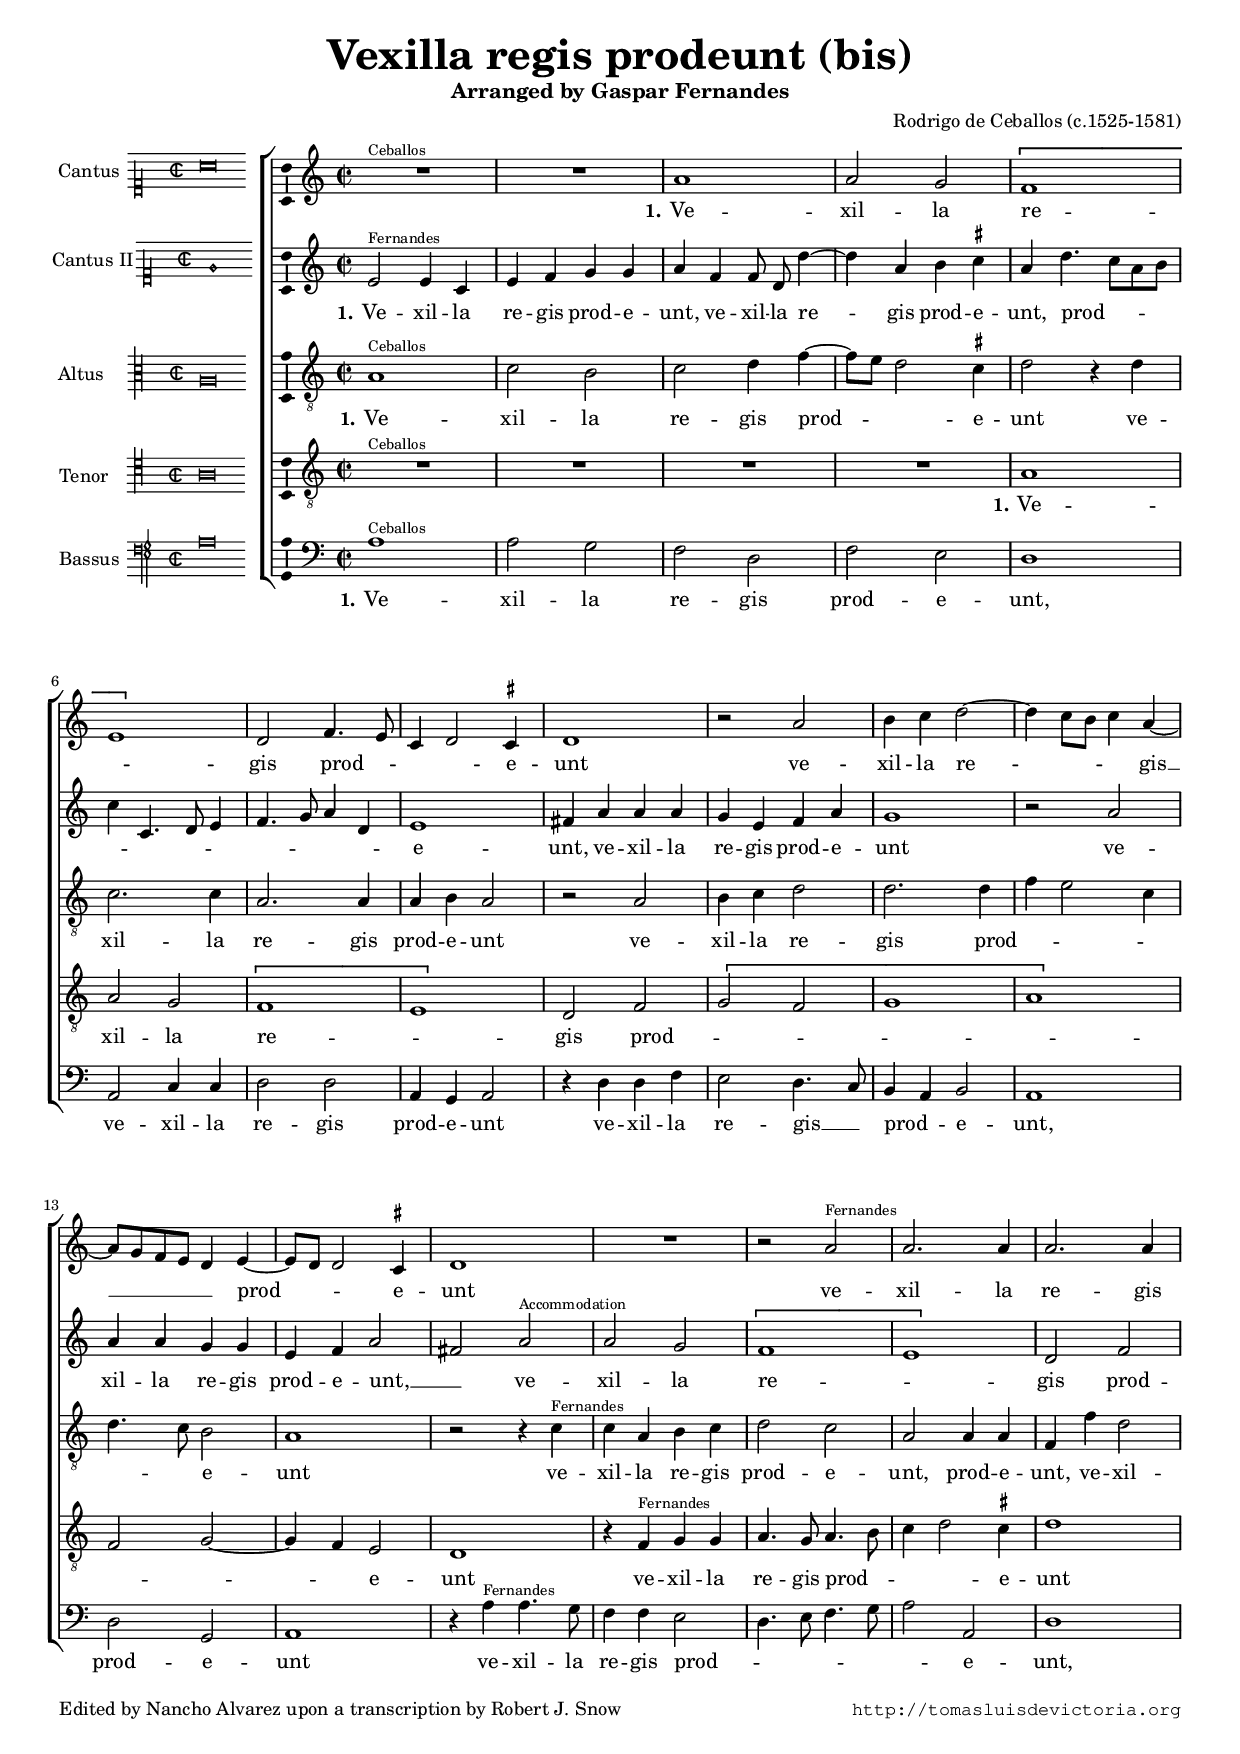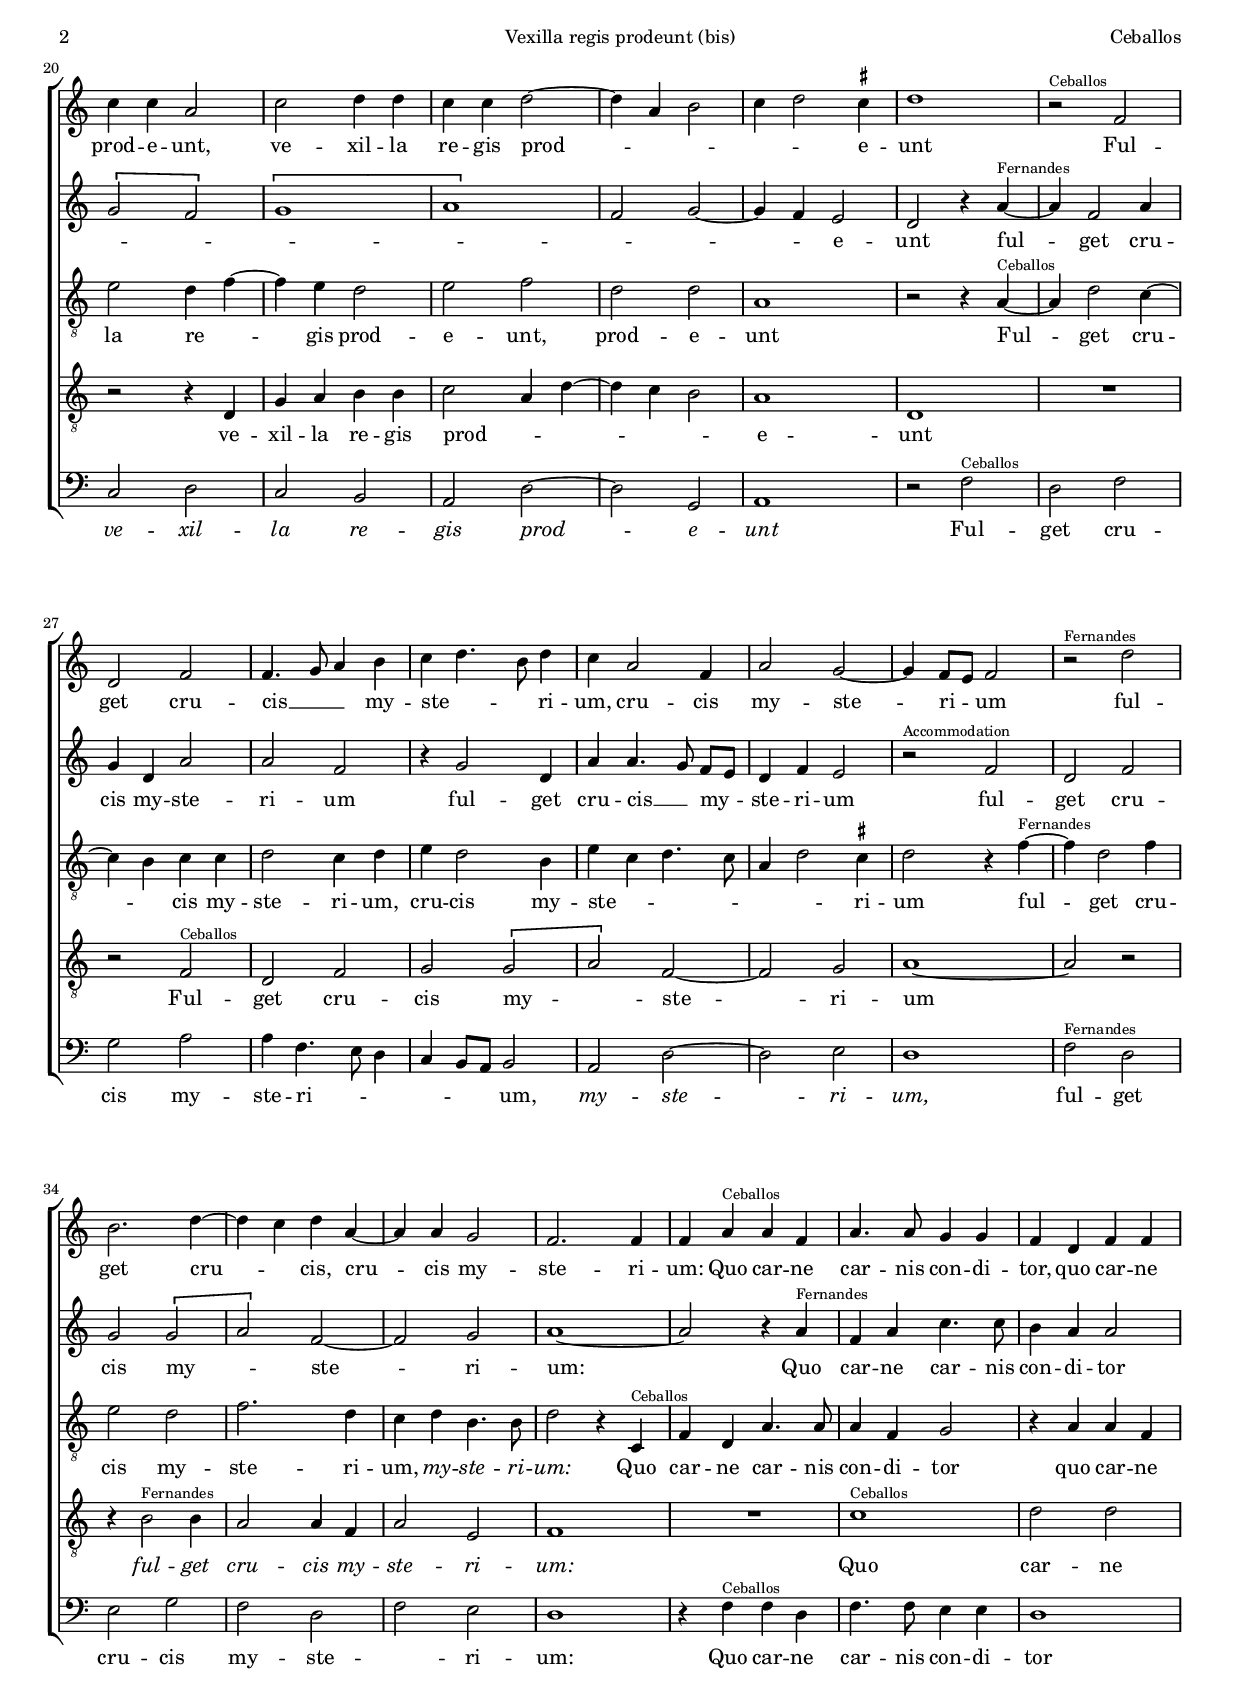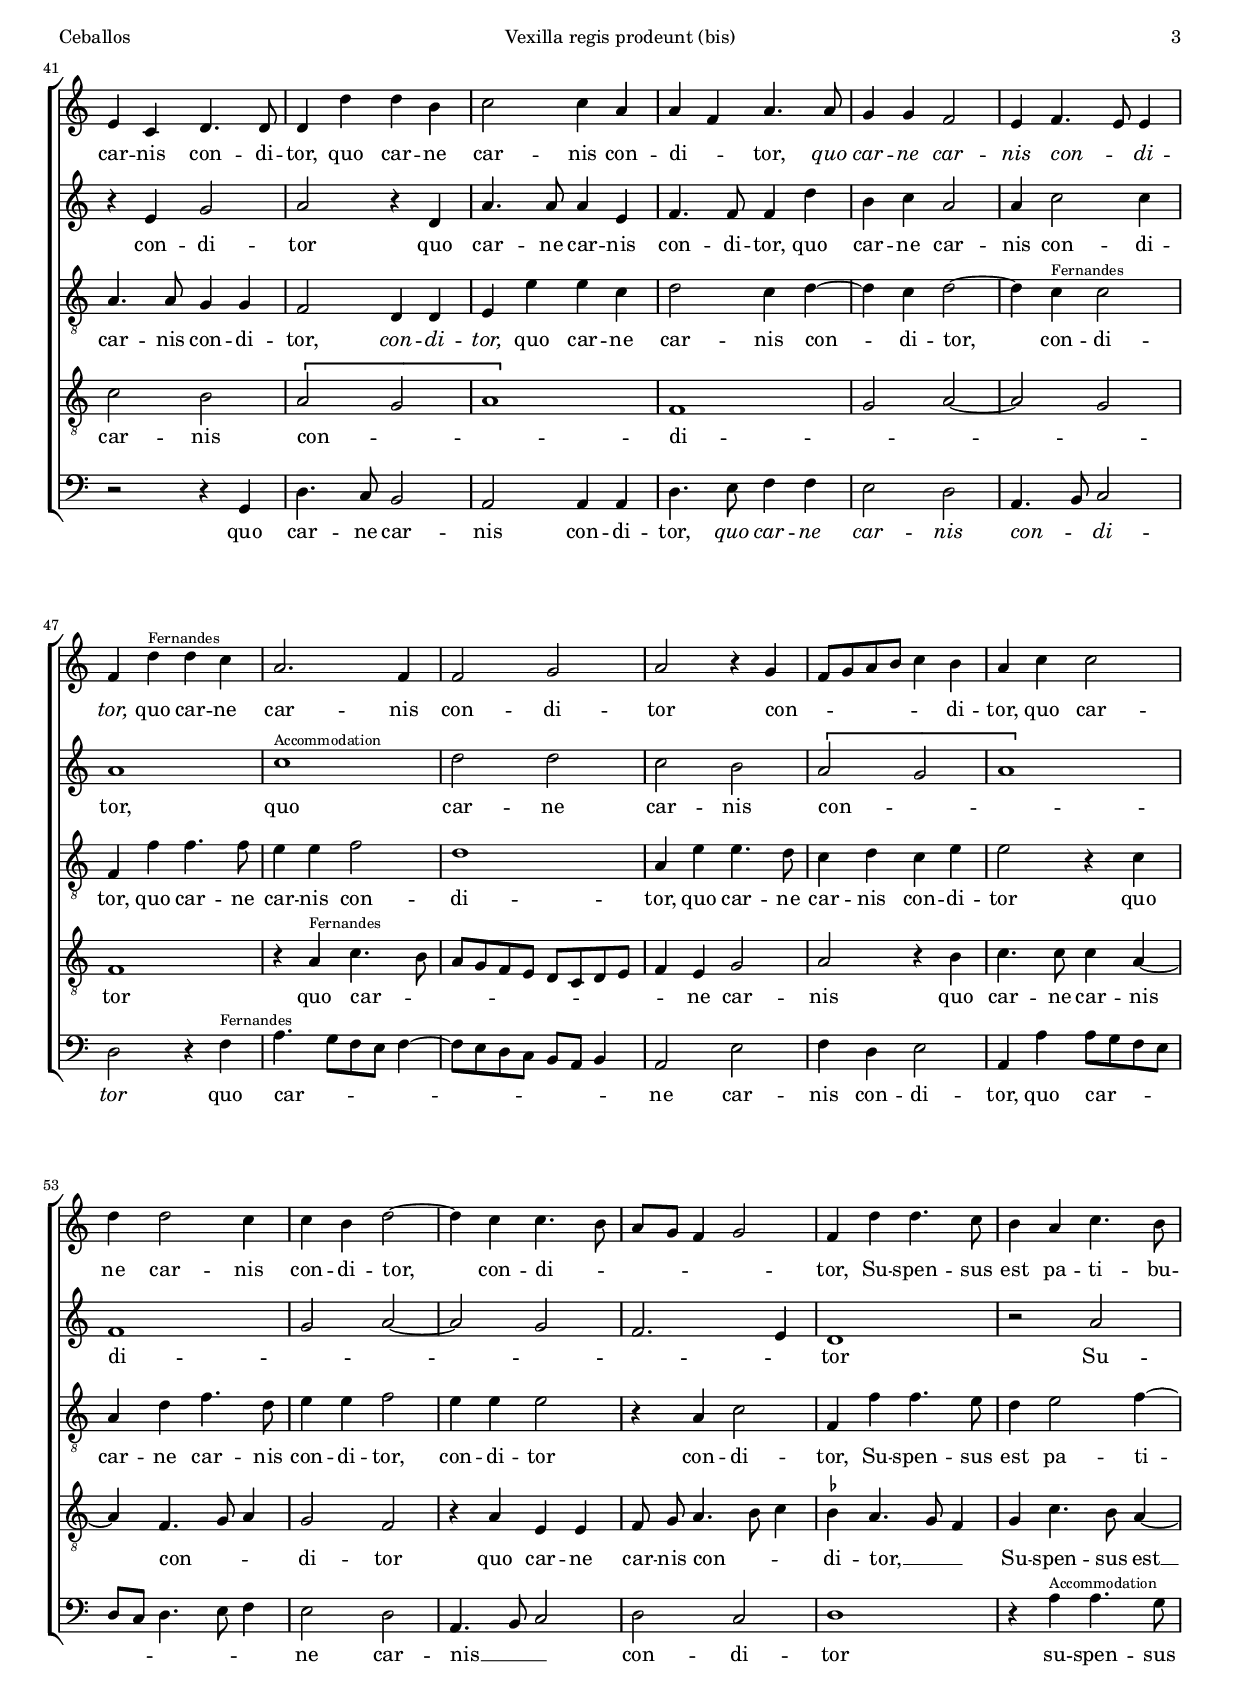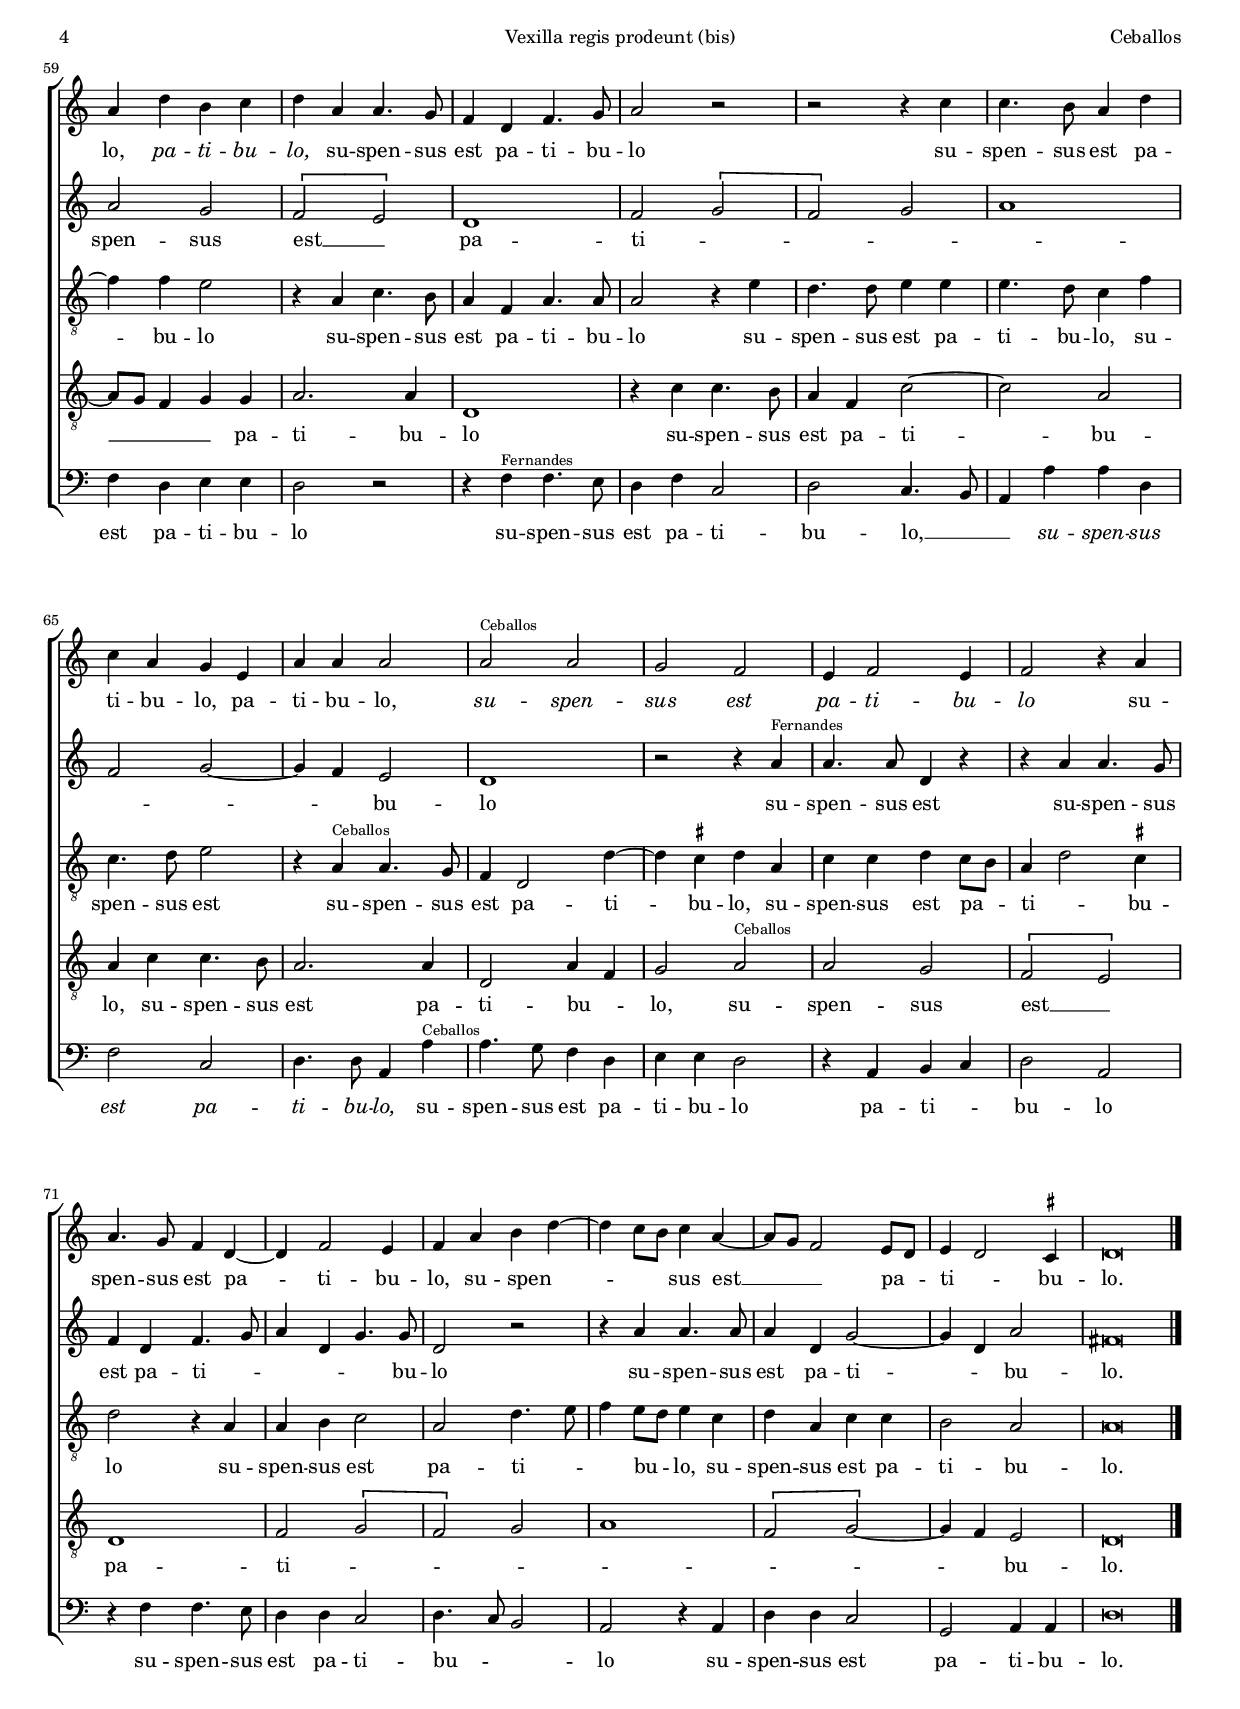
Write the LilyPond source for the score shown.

\version "2.22.0"

#(set-default-paper-size "a4")
#(set-global-staff-size 16.2)
#(ly:set-option 'point-and-click #f)
%mobile -s14.2 -i3.4

italicas=\override LyricText.font-shape = #'italic
rectas=\override LyricText.font-shape = #'upright
ss=\once \set suggestAccidentals = ##t
incipitwidth = 20
mtempo={\tempo 4 = 100}
mtempob={\tempo 4 = 50}
mt=#(define-music-function (offset) (number?) ; move lyric text
      #{ \once \override LyricText.X-offset = -$offset #})

ceballos=\markup{\fontsize #-2 "Ceballos"}
fernandes=\markup{\fontsize #-2 "Fernandes"}
accommodation=\markup{\fontsize #-2 "Accommodation"}

htitle="Vexilla regis prodeunt (bis)"
hcomposer="Ceballos"

\header {
	title=\markup{\fontsize #3 "Vexilla regis prodeunt (bis)"}
	subtitle=\markup{"Arranged by Gaspar Fernandes"}
	%subsubtitle=\markup{\null \vspace #1 }
	composer="Rodrigo de Ceballos (c.1525-1581)"
        pdfauthor=\composer
	%opus="(-)"
%	poet=\markup{}
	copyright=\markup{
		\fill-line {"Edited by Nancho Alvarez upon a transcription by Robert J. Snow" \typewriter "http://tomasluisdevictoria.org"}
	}
%	tagline=""
}


global={\key c \major \time 2/2 % Snow pone \key f, tambien en los incipits, pero en los demas sistemas no ha armadura
        \skip 1*77 \bar "||"
	\bar "|."
}


cantus=\relative c''{
	s4*0^\ceballos
	R1*2
	a1
	a2 g
	\[f1
	e\]
	d2 f4. e8
	c4 d2 \ss cis4
	d1
	r2 a'
	b4 c d2 ~
	d4 c8 b c4 a ~
	a8 g f e d4 e ~
	e8 d d2 \ss cis4
	d1
	R1
	r2 a'2^\fernandes
	a2. a4
	a2. a4
	c c a2
	c2 d4 d
	c c d2 ~
	d4 a b2
	c4 d2 \ss cis4
	d1
	r2^\ceballos f,
	d2 f
	f4. g8 a4 b
	c4 d4. b8 d4
	c4 a2 f4
	a2 g ~
	g4 f8 e f2
	r2^\fernandes d'2
	b2. d4 ~
	d4 c d a ~
	a4 a g2
	f2. f4
	f a^\ceballos a f
	a4. a8 g4 g
	f d f f
	e c d4. d8
	d4 d' d b
	c2 c4 a
	a f a4. a8
	g4 g f2
	e4 f4. e8 e4
	f d'^\fernandes d c
	a2. f4
	f2 g
	a2 r4 g
	f8 g a b c4 b
	a c c2
	d4 d2 c4
	c4 b d2 ~
	d4 c c4. b8
	a g f4 g2
	f4 d' d4. c8
	b4 a c4. b8
	a4 d b c
	d a a4. g8
	f4 d f4. g8
	a2 r
	r2 r4 c
	c4. b8 a4 d
	c a g e
	a a a2
	a2^\ceballos a
	g f
	e4 f2 e4
	f2 r4 a
	a4. g8 f4 d ~
	d4 f2 e4
	f a b d ~
	d c8 b c4 a ~
	a8 g f2 e8 d
	e4 d2 \ss cis4
	d\breve*1/2
}

cantusdos=\relative c'{
	s4*0^\fernandes
	e2 e4 c
	e f g g
	a4 f f8 \noBeam d d'4 ~
	d4 a b \ss cis
	a4 d4. c8 a b
	c4 c,4. d8 e4
	f4. g8 a4 d, 
	e1
	fis4 a a a
	g e f a
	g1
	r2 a
	a4 a g g
	e f a2
	fis2 a^\accommodation
	a2 g
	\[f1
	e\]
	d2 f
	\[g2 f\]
	\[g1 
	a\]
	f2 g ~
	g4 f e2
	d2 r4 a'^\fernandes ~
	a4 f2 a4
	g4 d a'2
	a f
	r4 g2 d4
	a'4 a4. g8 f[ e]
	d4 f e2
	r2^\accommodation f
	d2 f
	g \[g
	a\] f ~
	f g
	a1 ~
	a2 r4 a^\fernandes
	f4 a c4. c8
	b4 a a2
	r4 e g2
	a2 r4 d,
	a'4. a8 a4 e
	f4. f8 f4 d'
	b4 c a2
	a4 c2 c4
	a1
	c1^\accommodation
	d2 d
	c b
	\[a2 g
	a1\]
	f
	g2 a ~
	a g
	f2. e4
	d1
	r2 a' % ^\accommodation
	a2 g
	\[f2 e\]
	d1
	f2 \[g
	f\] g
	a1
	f2 g ~
	g4 f e2
	d1
	r2 r4 a'^\fernandes
	a4. a8 d,4 r
	r4 a' a4. g8
	f4 d f4. g8
	a4 d, g4. g8
	d2 r
	r4 a' a4. a8
	a4 d, g2 ~
	g4 d a'2
	fis\breve*1/2
}

altus=\relative c'{
	s4*0^\ceballos
	a1
	c2 b
	c2 d4 f ~
	f8 e d2 \ss cis4
	d2 r4 d
	c2. c4 % diferente ritmo en original
	a2. a4
	a4 b a2
	r2 a
	b4 c d2
	d2. d4
	f4 e2 c4
	d4. c8 b2
	a1
	r2 r4 c^\fernandes
	c4 a b c
	d2 c
	a2 a4 a
	f f' d2
	e d4 f ~
	f4 e d2
	e f
	d d
	a1
	r2 r4 a^\ceballos ~
	a4 d2 c4 ~
	c4 b c c
	d2 c4 d
	e4 d2 b4
	e c d4. c8
	a4 d2 \ss cis4
	d2 r4 f^\fernandes ~
	f4 d2 f4
	e2 d
	f2. d4
	c4 d b4. b8
	d2 r4 c,^\ceballos
	f4 d a'4. a8
	a4 f g2
	r4 a a f
	a4. a8 g4 g
	f2 d4 d
	e e' e c % Snow e c' c a hay octavas con cantus 1, original es e' e c
	d2 c4 d ~
	d4 c d2 ~
	d4 c^\fernandes c2
	f,4 f'4 f4. f8
	e4 e f2
	d1
	a4 e' e4. d8
	c4 d c e
	e2 r4 c
	a d f4. d8
	e4 e f2
	e4 e e2
	r4 a, c2
	f,4 f' f4. e8
	d4 e2 f4 ~
	f4 f e2
	r4 a, c4. b8
	a4 f a4. a8
	a2 r4 e'
	d4. d8 e4 e
	e4. d8 c4 f
	c4. d8 e2
	r4 a,^\ceballos a4. g8
	f4 d2 d'4 ~
	d4 \ss cis d a 
	c4 c d c8 b
	a4 d2 \ss cis4
	d2 r4 a
	a4 b c2
	a d4. e8
	f4 e8 d e4 c
	d4 a c c
	b2 a
	a\breve*1/2
}

tenor=\relative c'{
	s4*0^\ceballos
	R1*4
	a1
	a2 g
	\[f1
	e\]
	d2 f
	\[g2 f
	g1 a\]
	f2 g ~
	g4 f e2
	d1
	r4 f^\fernandes g g
	a4. g8 a4. b8
	c4 d2 \ss cis4
	d1
	r2 r4 d,
	g4 a b b
	c2 a4 d ~
	d c b2
	a1
	d,
	R1
	r2 f^\ceballos
	d f
	g \[g
	a\] f ~
	f g
	a1 ~
	a2 r
	r4 b2^\fernandes b4
	a2 a4 f
	a2 e
	f1
	R1
	c'1^\ceballos
	d2 d
	c b
	\[a2 g
	a1\]
	f1
	g2 a ~
	a g
	f1
	r4 a^\fernandes c4. b8
	a8 g f e d c d e
	f4 e g2
	a2 r4 b
	c4. c8 c4 a ~
	a f4. g8 a4
	g2 f
	r4 a e e
	f8 \noBeam g a4. b8 c4
	\ss bes4 a4. g8 f4
	g4 c4. b8 a4 ~
	a8 g f4 g g
	a2. a4
	d,1
	r4 c' c4. b8
	a4 f c'2 ~
	c a
	a4 c c4. b8
	a2. a4
	d,2 a'4 f
	g2 a^\ceballos
	a2 g
	\[f2 e\]
	d1
	f2 \[g
	f\] g
	a1
	\[f2 g ~ \]
	g4 f e2
	d\breve*1/2
}

bassus=\relative c'{
	s4*0^\ceballos
	a1
	a2 g
	f2 d
	f e 
	d1
	a2 c4 c
	d2 d
	a4 g a2
	r4 d d f
	e2 d4. c8
	b4 a b2
	a1
	d2 g,
	a1
	r4 a'^\fernandes a4. g8
	f4 f e2
	d4. e8 f4. g8
	a2 a,
	d1
	c2 d
	c2 b
	a d ~
	d g,
	a1
	r2 f'^\ceballos
	d2 f
	g2 a
	a4 f4. e8 d4
	c4 b8 a b2
	a2 d ~
	d e
	d1
	f2^\fernandes d
	e g
	f d
	f e
	d1
	r4 f^\ceballos f d
	f4.f8 e4 e
	d1
	r2 r4 g,
	d'4. c8 b2
	a a4 a
	d4. e8 f4 f % Snow f4 e
	e2 d
	a4. b8 c2
	d2 r4 f^\fernandes
	a4. g8[ f e] f4 ~
	f8 e d c b a b4
	a2 e'
	f4 d e2
	a,4 a' a8 g f e
	d c d4. e8 f4
	e2 d
	a4. b8 c2
	d c
	d1
	r4 a'^\accommodation a4. g8
	f4 d e e
	d2 r
	r4 f^\fernandes f4. e8
	d4 f c2
	d2 c4. b8
	a4 a' a d,
	f2 c
	d4. d8 a4 a'^\ceballos
	a4. g8 f4 d
	e e d2
	r4 a b c
	d2 a
	r4 f' f4. e8
	d4 d c2
	d4. c8 b2
	a2 r4 a
	d4 d c2
	g2 a4 a 
	d\breve*1/2
}

textocantus=\lyricmode{
\set stanza = "1."
Ve -- xil -- la re -- _ gis \mt #.5 prod -- _ _ _ e -- unt
ve -- xil -- la re -- _ _ _ \mt #.5 gis __ _ _ _ _ prod -- _ _ e -- unt
ve -- xil -- la re -- gis prod -- e -- unt,
ve -- xil -- la re -- gis prod -- _ _ _ _ e -- unt
Ful -- get cru -- cis __ _ _ my -- ste -- _ _ ri -- um,
cru -- cis my -- ste -- ri -- _ um
ful -- get cru -- _ cis, cru -- cis my -- ste -- ri -- um:
Quo car -- ne car -- nis con -- di -- tor,
quo car -- ne car -- nis con -- di -- tor,
quo car -- ne car -- nis con -- di -- _ tor,
\italicas
quo car -- ne car -- nis con -- _ di -- tor,
\rectas
quo car -- ne car -- nis con -- di -- tor
con -- _ _ _ _ _ di -- tor,
quo car -- ne car -- nis con -- di -- tor,
con -- di -- _ _ _ _ _ tor,
Su -- spen -- sus est pa -- ti -- bu -- lo,
\italicas
pa -- ti -- bu -- lo,
\rectas
su -- spen -- sus est pa -- ti -- bu -- lo
su -- spen -- sus est pa -- ti -- bu -- lo,
pa -- ti -- bu -- lo,
\italicas
su -- spen -- sus est pa -- ti -- bu -- lo
\rectas
su -- spen -- sus est pa -- ti -- bu -- lo,
su -- \mt #.5 spen -- _ _ _ sus est __ _ _ pa -- _ ti -- _ bu -- lo.
}

textocantusdos=\lyricmode{
\set stanza = "1."
Ve -- xil -- la re -- gis prod -- e -- unt,
ve -- xil -- la re -- gis prod -- e -- unt,
prod -- _ _ _ _ _ _ _ _ _ _ _ e -- unt,
ve -- xil -- la re -- gis prod -- e -- unt
ve -- xil -- la re -- gis prod -- e -- unt, __ _ % unt unt
ve -- xil -- la re -- _ gis \mt #1.5 prod -- _ _ _ _ _ _ _ e -- unt
ful -- get cru -- cis my -- ste -- ri -- um
ful -- get cru -- cis __ _ my -- _ ste -- ri -- um
ful -- get cru -- cis my -- _ ste -- ri -- um:
Quo car -- ne car -- nis con -- di -- tor
con -- di -- tor
quo car -- ne car -- nis con -- di -- tor,
quo car -- ne car -- nis con -- di -- tor,
quo car -- ne car -- nis con -- _ _ di -- _ _ _ _ _ tor
Su -- spen -- sus est __ _ pa -- ti -- _ _ _ _ _ _ _ bu -- lo
su -- spen -- sus est
su -- spen -- sus est pa -- ti -- _ _ _ _ bu -- lo
su -- spen -- sus est pa -- ti -- _ bu -- lo.
}

textoaltus=\lyricmode{
\set stanza = "1."
Ve -- xil -- la re -- gis prod -- _ _ e -- unt
ve -- xil -- la re -- gis prod -- e -- unt 
ve -- xil -- la re -- gis \mt #.7 prod -- _ _ _ _ _ e -- unt
ve -- xil -- la re -- gis prod -- e -- unt,
prod -- e -- unt,
ve -- xil -- la re -- _ gis prod -- e -- unt,
prod -- e -- unt
Ful -- get \mt #1 cru -- _ cis my -- ste -- ri -- um,
cru -- cis my -- ste -- _ _ _ _ _ ri -- um
ful -- get cru -- cis my -- ste -- ri -- um,
\italicas
my -- ste -- ri -- um:
\rectas
Quo car -- ne car -- nis con -- di -- tor
quo car -- ne car -- nis con -- di -- tor,
\italicas
con -- di -- tor,
\rectas
quo car -- ne car -- nis con -- di -- tor,
con -- di -- tor,
quo car -- ne car -- nis con -- di -- tor,
quo car -- ne car -- nis con -- di -- tor
quo car -- ne car -- nis con -- di -- tor,
con -- di -- tor
con -- di -- tor,
Su -- spen -- sus est pa -- ti -- bu -- lo
su -- spen -- sus est pa -- ti -- bu -- lo
su -- spen -- sus est pa -- ti -- bu -- lo,
su -- spen -- sus est 
su -- spen -- sus est pa -- ti -- bu -- lo,
su -- spen -- sus est pa -- _ ti -- _ bu -- lo
su -- spen -- sus est pa -- ti -- _ _ bu -- _ lo,
su -- spen -- sus est pa -- ti -- bu -- lo.
}

textotenor=\lyricmode{
\set stanza = "1."
Ve -- xil -- la re -- _ gis \mt #.5 prod -- _ _ _ _ _ _ _ e -- unt
ve -- xil -- la re -- gis prod -- _ _ _ e -- unt
ve -- xil -- la re -- gis prod -- _ _ _ _ e -- unt
Ful -- get cru -- cis my -- _ ste -- ri -- um 
\italicas ful -- get cru -- cis my -- ste -- ri -- um: \rectas % Snow marca solo ]
Quo car -- ne car -- nis con -- _ _ di -- _ _ _ tor
quo car -- _ _ _ _ _ _ _ _ _ _ ne car -- nis
quo car -- ne car -- \mt #.5 nis con -- _ _ di -- tor
quo car -- ne car -- nis con -- _ _ di -- tor, __ _ _ 
Su -- spen -- sus \mt #.3 est __ _ _ _ pa -- ti -- bu -- lo
su -- spen -- sus est pa -- ti -- bu -- lo,
su -- spen -- sus est pa -- ti -- bu -- _ lo,
su -- spen -- sus est __ _ pa -- ti -- _ _ _ _ _ _ _ bu -- lo.
}

textobassus=\lyricmode{
\set stanza = "1."
Ve -- xil -- la re -- gis prod -- e -- unt,
ve -- xil -- la re -- gis prod -- e -- unt 
ve -- xil -- la re -- gis __ _ prod -- _ e -- unt,
prod -- e -- unt 
ve -- xil -- la re -- gis prod -- _ _ _ _ _ e -- unt,
\italicas
ve -- xil -- la re -- gis prod -- e -- unt \rectas
Ful -- get cru -- cis my -- ste -- ri -- _ _ _ _ _ \mt#.5 um,
\italicas
my -- ste -- ri -- um, \rectas
ful -- get cru -- cis my -- \mt #.5 ste -- _ ri -- um:
Quo car -- ne car -- nis con -- di -- tor
quo car -- ne car -- nis con -- di -- tor,
\italicas
quo car -- ne car -- nis con -- _ di -- tor \rectas
quo car -- _ _ _ _ _ _ _ _ _ _ ne car -- nis con -- di -- tor,
quo car -- _ _ _ _ _ _ _ _ ne car -- nis __ _ _ con -- di -- tor
su -- spen -- sus est pa -- ti -- bu -- lo
su -- spen -- sus est pa -- ti -- bu -- lo, __ _ _ 
\italicas
su -- spen -- sus est pa -- ti -- bu -- lo, \rectas
su -- spen -- sus est pa -- ti -- bu -- lo
pa -- ti -- _ bu -- lo
su -- spen -- sus est pa -- ti -- bu -- _ _ lo
su -- spen -- sus est pa -- ti -- bu -- lo.
}


incipitcantus=\markup{
	\score{
		{ 
		\set Staff.instrumentName="Cantus "
		\override NoteHead.style = #'neomensural
		\override Staff.TimeSignature.style = #'neomensural
		\cadenzaOn 
		\clef "petrucci-c1"
		\key c \major % Snow f
		\time 2/2
                a'\breve
		} 

	\layout { line-width=\incipitwidth indent = 0 }
	}
}

incipitcantusdos=\markup{
	\score{
		{ 
		\set Staff.instrumentName="Cantus II"
		\override NoteHead.style = #'neomensural
		\override Staff.TimeSignature.style = #'neomensural
		\cadenzaOn 
		\clef "petrucci-c1"
		\key c \major % Snow f
		\time 2/2
                e'1*2
		} 

	\layout { line-width=\incipitwidth indent = 0 }
	}
}

incipitaltus=\markup{
	\score{
		{ 
		\set Staff.instrumentName="Altus    "
		\override NoteHead.style = #'neomensural 
		\override Staff.TimeSignature.style = #'neomensural
		\cadenzaOn 
		\clef "petrucci-c3"
		\key c \major % Snow f
		\time 2/2
                a\breve
		} 
	\layout { line-width=\incipitwidth indent = 0 }
	}
}


incipittenor=\markup{
	\score{
		{ 
		\set Staff.instrumentName="Tenor   "
		\override NoteHead.style = #'neomensural 
		\override Staff.TimeSignature.style = #'neomensural
		\cadenzaOn 
		\clef "petrucci-c4"
		\key c \major % Snow f
		\time 2/2
                a\breve
		} 
	\layout { line-width=\incipitwidth indent=0 }
	}
}

incipittenordos=\markup{
	\score{
		{ 
		\set Staff.instrumentName="Tenor II "
		\override NoteHead.style = #'neomensural 
		\override Staff.TimeSignature.style = #'neomensural
		\cadenzaOn 
		\clef "petrucci-c4"
		\key c \major
		\time 2/2
                a\breve
		} 
	\layout { line-width=\incipitwidth indent=0 }
	}
}

incipitbassus=\markup{
	\score{
		{ 
		\set Staff.instrumentName="Bassus "
		\override NoteHead.style = #'neomensural
		\override Staff.TimeSignature.style = #'neomensural
		\cadenzaOn 
		\clef "petrucci-f4"
		\key c \major % Snow f
		\time 2/2
                a\breve
		} 
	\layout { line-width=\incipitwidth indent = 0 }
	}
}

%\layout {
%       \context {\Voice
%               \remove Ligature_bracket_engraver
%               \consists Mensural_ligature_engraver
%       }
%       line-width=\incipitwidth
%       indent = 0
%}

\score {\transpose c' c'{
\new ChoirStaff<<

\new StaffGroup 
       
	\new Staff <<\global
	\new Voice="v1" {
		\set Staff.instrumentName=\incipitcantus
		\clef "treble"
		\cantus }
	\new Lyrics \lyricsto "v1" {\textocantus }
	>>

	\new Staff <<\global
	\new Voice="v5" {
		\set Staff.instrumentName=\incipitcantusdos
		\clef "treble"
		\cantusdos }
	\new Lyrics \lyricsto "v5" {\textocantusdos }
	>>
        
	\new Staff <<\global
	\new Voice="v2" {
		\set Staff.instrumentName=\incipitaltus
		\clef "G_8"
		\altus }
	\new Lyrics \lyricsto "v2" {\textoaltus }
	>>
	
	\new Staff <<\global
	\new Voice="v3" {
		\set Staff.instrumentName=\incipittenor
		\clef "G_8"
		\tenor }
	\new Lyrics \lyricsto "v3" {\textotenor }
	>>

	\new Staff <<\global
	\new Voice="v4" {
		\set Staff.instrumentName=\incipitbassus
		\clef "bass"
		\bassus }
	\new Lyrics \lyricsto "v4" {\textobassus }
	>>
	
>>

	} % transpose

\layout{ 
	\context {\Lyrics 
		\override VerticalAxisGroup.staff-affinity = #UP
		\override VerticalAxisGroup.nonstaff-relatedstaff-spacing =
			#'((basic-distance . 0) (minimum-distance . 0) (padding . 1))
		\override LyricText.font-size = #1.2
		\override LyricHyphen.minimum-distance = #0.5
	}
	\context {\Score 
		tempoHideNote = ##t
		\override BarNumber.padding = #2 
	}
	\context {\Voice 
		%melismaBusyProperties = #'()
		%autoBeaming = ##f
	}
	\context {\Staff 
                %\RemoveEmptyStaves
                %\override VerticalAxisGroup.remove-first = ##t
		\override VerticalAxisGroup.staff-staff-spacing =
			#'((basic-distance . 11) (minimum-distance . 0) (padding . 1))
		\consists Ambitus_engraver 
		\override LigatureBracket.padding = #1
	}
}

%\midi { \mtempo }

}


\paper{
	evenHeaderMarkup=\markup  \fill-line { \fromproperty #'page:page-number-string \htitle \hcomposer }
	oddHeaderMarkup= \markup  \fill-line { \on-the-fly #not-first-page \hcomposer \on-the-fly #not-first-page \htitle \on-the-fly #not-first-page \fromproperty #'page:page-number-string }
	%system-count=20
	%page-count = 8
	systems-per-page = 3
	ragged-last-bottom = ##f
	indent=3.6\cm
	system-system-spacing =
	#'((basic-distance . 20) (minimum-distance . 0) (padding . 5))
	top-system-spacing = % header
	#'((basic-distance . 9) (minimum-distance . 0) (padding . 0))
	last-bottom-spacing = % footer
	#'((basic-distance . 12) (minimum-distance . 0) (padding . 0))
	markup-system-spacing.padding = #1.5
}
